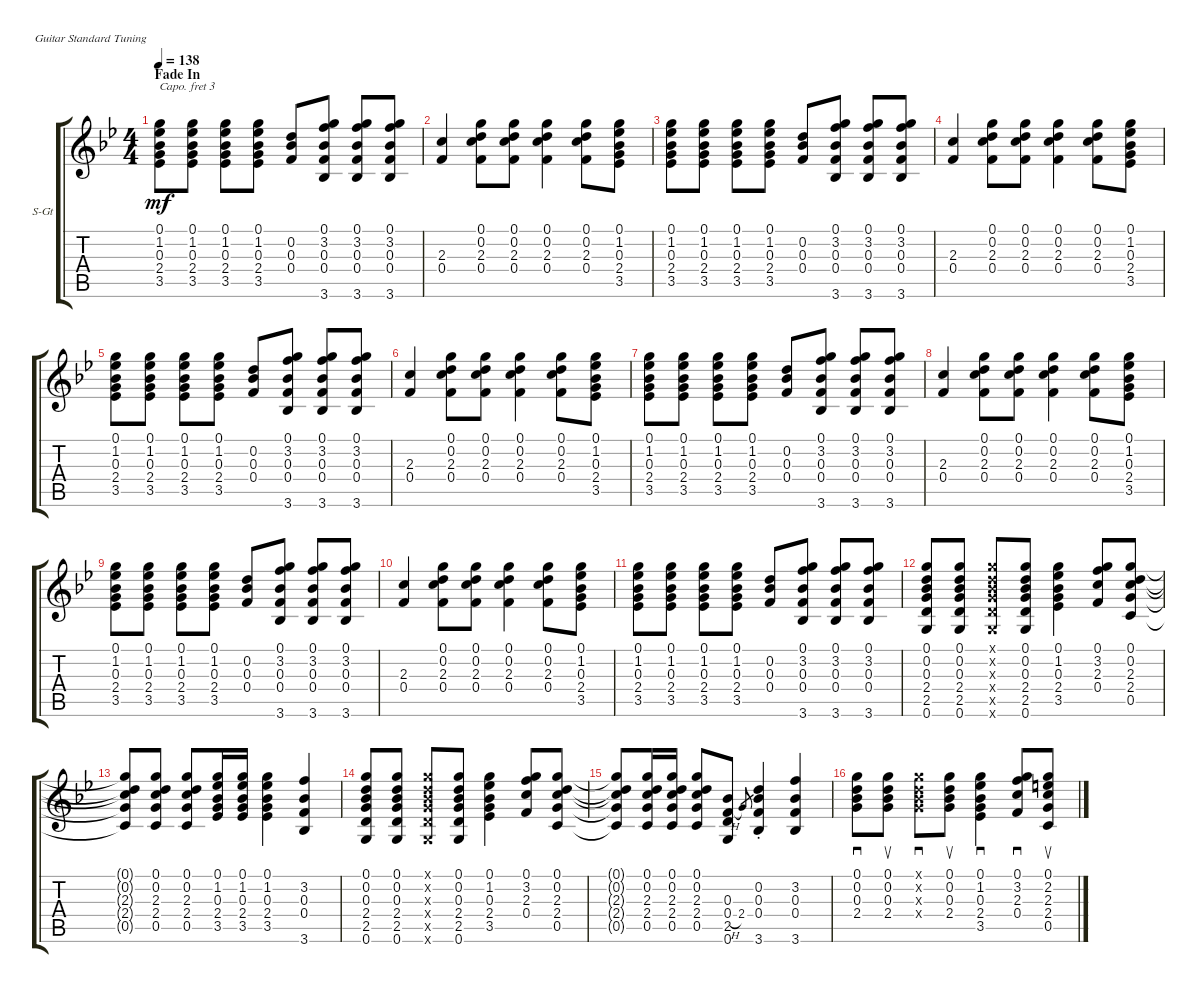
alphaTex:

\defaultSystemsLayout 4
\bracketExtendMode groupsimilarinstruments
\firstSystemTrackNameOrientation horizontal
\otherSystemsTrackNameOrientation horizontal
\track ("Acoustic Guitar" "S-Gt") {instrument acousticguitarsteel}
\staff {score tabs}
\capo 3
\tuning (E4 B3 G3 D3 A2 E2)
\ts (4 4)
\section ("" "Fade In")
\tempo 138
\clef g2
\scale
0.521569
\ks gminor
(0.1 1.2 0.3 2.4 3.5).8{dy mf instrument acousticguitarsteel} (3.5 2.4 0.3 1.2 0.1).8 (3.5 2.4 0.3 1.2 0.1).8 (3.5 2.4 0.3 1.2 0.1).8 (0.2 0.3 0.4).8 (3.6 0.4 0.3 3.2 0.1).8 (3.2 0.1 0.3 0.4 3.6).8 (3.2 0.1 0.4 0.3 3.6).8 |
\scale
0.239216 (0.4 2.3).4 (0.4 2.3 0.2 0.1).8 (0.1 0.2 2.3 0.4).8 (0.4 2.3 0.2 0.1).4 (0.1 0.2 2.3 0.4).8 (2.4 3.5 0.3 1.2 0.1).8 |
\scale
0.239216 (0.1 1.2 0.3 2.4 3.5).8 (3.5 2.4 0.3 1.2 0.1).8 (3.5 2.4 0.3 1.2 0.1).8 (3.5 2.4 0.3 1.2 0.1).8 (0.2 0.3 0.4).8 (3.6 0.4 0.3 3.2 0.1).8 (3.2 0.1 0.3 0.4 3.6).8 (3.2 0.1 0.4 0.3 3.6).8 |
(0.4 2.3).4 (0.4 2.3 0.2 0.1).8 (0.1 0.2 2.3 0.4).8 (0.4 2.3 0.2 0.1).4 (0.1 0.2 2.3 0.4).8 (2.4 3.5 0.3 1.2 0.1).8 |
(0.1 1.2 0.3 2.4 3.5).8 (3.5 2.4 0.3 1.2 0.1).8 (3.5 2.4 0.3 1.2 0.1).8 (3.5 2.4 0.3 1.2 0.1).8 (0.2 0.3 0.4).8 (3.6 0.4 0.3 3.2 0.1).8 (3.2 0.1 0.3 0.4 3.6).8 (3.2 0.1 0.4 0.3 3.6).8 |
(0.4 2.3).4 (0.4 2.3 0.2 0.1).8 (0.1 0.2 2.3 0.4).8 (0.4 2.3 0.2 0.1).4 (0.1 0.2 2.3 0.4).8 (2.4 3.5 0.3 1.2 0.1).8 |
(0.1 1.2 0.3 2.4 3.5).8 (3.5 2.4 0.3 1.2 0.1).8 (3.5 2.4 0.3 1.2 0.1).8 (3.5 2.4 0.3 1.2 0.1).8 (0.2 0.3 0.4).8 (3.6 0.4 0.3 3.2 0.1).8 (3.2 0.1 0.3 0.4 3.6).8 (3.2 0.1 0.4 0.3 3.6).8 |
(0.4 2.3).4 (0.4 2.3 0.2 0.1).8 (0.1 0.2 2.3 0.4).8 (0.4 2.3 0.2 0.1).4 (0.1 0.2 2.3 0.4).8 (2.4 3.5 0.3 1.2 0.1).8 |
(0.1 1.2 0.3 2.4 3.5).8 (3.5 2.4 0.3 1.2 0.1).8 (3.5 2.4 0.3 1.2 0.1).8 (3.5 2.4 0.3 1.2 0.1).8 (0.2 0.3 0.4).8 (3.6 0.4 0.3 3.2 0.1).8 (3.2 0.1 0.3 0.4 3.6).8 (3.2 0.1 0.4 0.3 3.6).8 |
(0.4 2.3).4 (0.4 2.3 0.2 0.1).8 (0.1 0.2 2.3 0.4).8 (0.4 2.3 0.2 0.1).4 (0.1 0.2 2.3 0.4).8 (2.4 3.5 0.3 1.2 0.1).8 |
(0.1 1.2 0.3 2.4 3.5).8 (3.5 2.4 0.3 1.2 0.1).8 (3.5 2.4 0.3 1.2 0.1).8 (3.5 2.4 0.3 1.2 0.1).8 (0.2 0.3 0.4).8 (3.6 0.4 0.3 3.2 0.1).8 (3.2 0.1 0.3 0.4 3.6).8 (3.2 0.1 0.4 0.3 3.6).8 |
(0.6 2.5 2.4 0.3 0.2 0.1).8 (0.1 0.2 0.3 0.6 2.4 2.5).8 (0.6{x} 0.1{x} 0.2{x} 0.3{x} 2.5{x} 2.4{x}).8 (0.6 0.3 0.2 0.1 2.5 2.4).8 (3.5 2.4 0.3 1.2 0.1).4 (0.4 2.3 3.2 0.1).8 (0.1 0.2 2.3 2.4 0.5).8 |
(0.5{t} 2.4{t} 2.3{t} 0.2{t} 0.1{t}).8 (0.1 0.2 2.3 2.4 0.5).8 (0.5 2.4 2.3 0.2 0.1).8 (0.1 1.2 0.3 2.4 3.5).16 (3.5 2.4 0.3 1.2 0.1).16 (0.1 1.2 0.3 2.4 3.5).4 (3.6 0.4 0.3 3.2).4 |
(0.6 2.5 2.4 0.3 0.2 0.1).8 (0.1 0.2 0.3 0.6 2.4 2.5).8 (0.6{x} 0.1{x} 0.2{x} 0.3{x} 2.5{x} 2.4{x}).8 (0.6 0.3 0.2 0.1 2.5 2.4).8 (3.5 2.4 0.3 1.2 0.1).4 (0.4 2.3 3.2 0.1).8 (0.1 0.2 2.3 2.4 0.5).8 |
(0.5{t} 2.4{t} 2.3{t} 0.2{t} 0.1{t}).8 (0.1 0.2 2.3 2.4 0.5).16 (0.5 2.4 2.3 0.2 0.1).16 (0.5 2.4 2.3 0.2 0.1).8 (0.6 2.5 0.3 0.4{h}).8 2.4.8{gr} (3.6{st} 0.4{st} 0.3{st} 0.2{st}).4 (3.6 0.4 0.3 3.2).4 |
(0.1 0.2 0.3 2.4).8{sd} (0.1 0.2 0.3 2.4).8{su} (0.1{x} 0.2{x} 0.3{x} 2.4{x}).8{sd} (0.1 0.2 0.3 2.4).8{su} (3.5 2.4 0.3 1.2 0.1).4{sd} (0.4 2.3 3.2 0.1).8{sd} (0.5 2.4 2.3 2.2 0.1).8{su}
